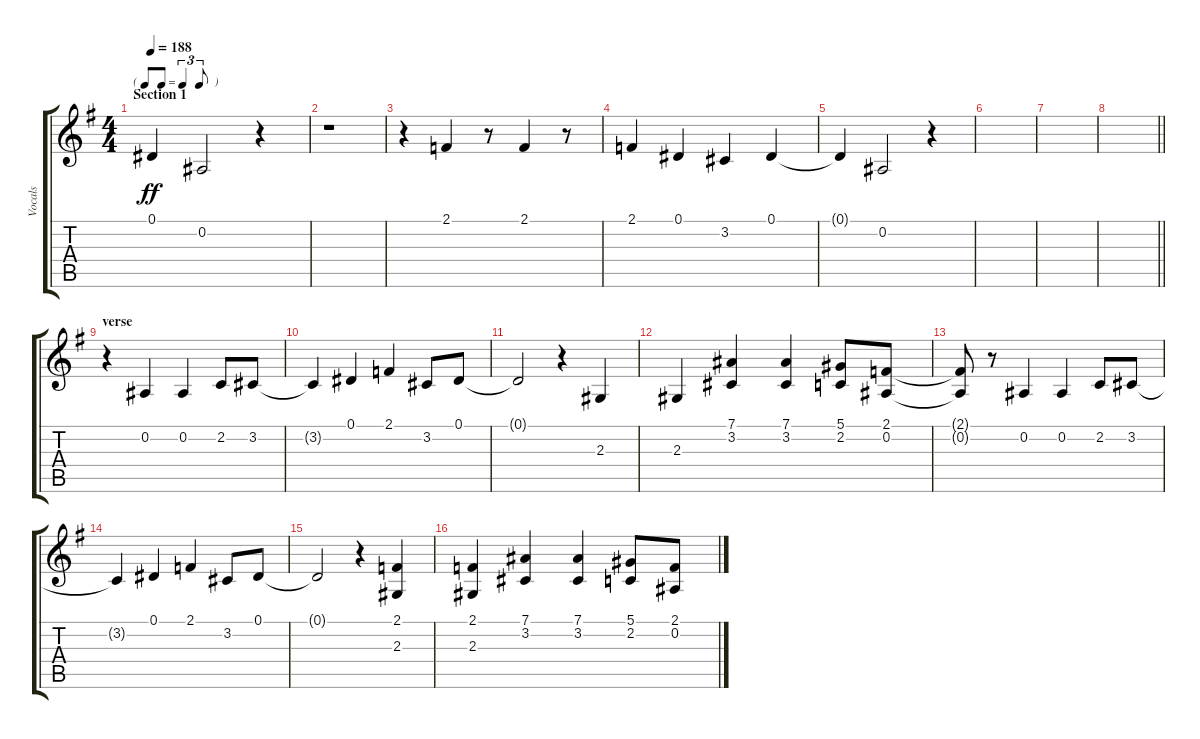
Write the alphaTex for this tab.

\track ("Vocals" "Vocals") {instrument oboe}
\staff {score tabs}
\tuning (Eb4 Bb3 Gb3 Db3 Ab2 Eb2) {hide}
\ts (4 4)
\tf triplet8th
\section ("" "Section 1")
\tempo 188
\clef g2
\ks g
0.1{t}.4{dy ff} 0.2.2 r.4 |
r.1 |
r.4 2.1.4 r.8 2.1.4 r.8 |
2.1.4 0.1.4 3.2.4 0.1.4 |
0.1{t}.4 0.2.2 r.4 |
|
|
\barLineRight lightlight
|
\section ("" "verse")
r.4 0.2.4 0.2.4 2.2.8 3.2.8 |
3.2{t}.4 0.1.4 2.1.4 3.2.8 0.1.8 |
0.1{t}.2 r.4 2.3.4 |
2.3.4 (7.1 3.2).4 (7.1 3.2).4 (5.1 2.2).8 (2.1 0.2).8 |
(2.1{t} 0.2{t}).8 r.8 0.2.4 0.2.4 2.2.8 3.2.8 |
3.2{t}.4 0.1.4 2.1.4 3.2.8 0.1.8 |
0.1{t}.2 r.4 (2.1 2.3).4 |
(2.1 2.3).4 (7.1 3.2).4 (7.1 3.2).4 (5.1 2.2).8 (2.1 0.2).8
